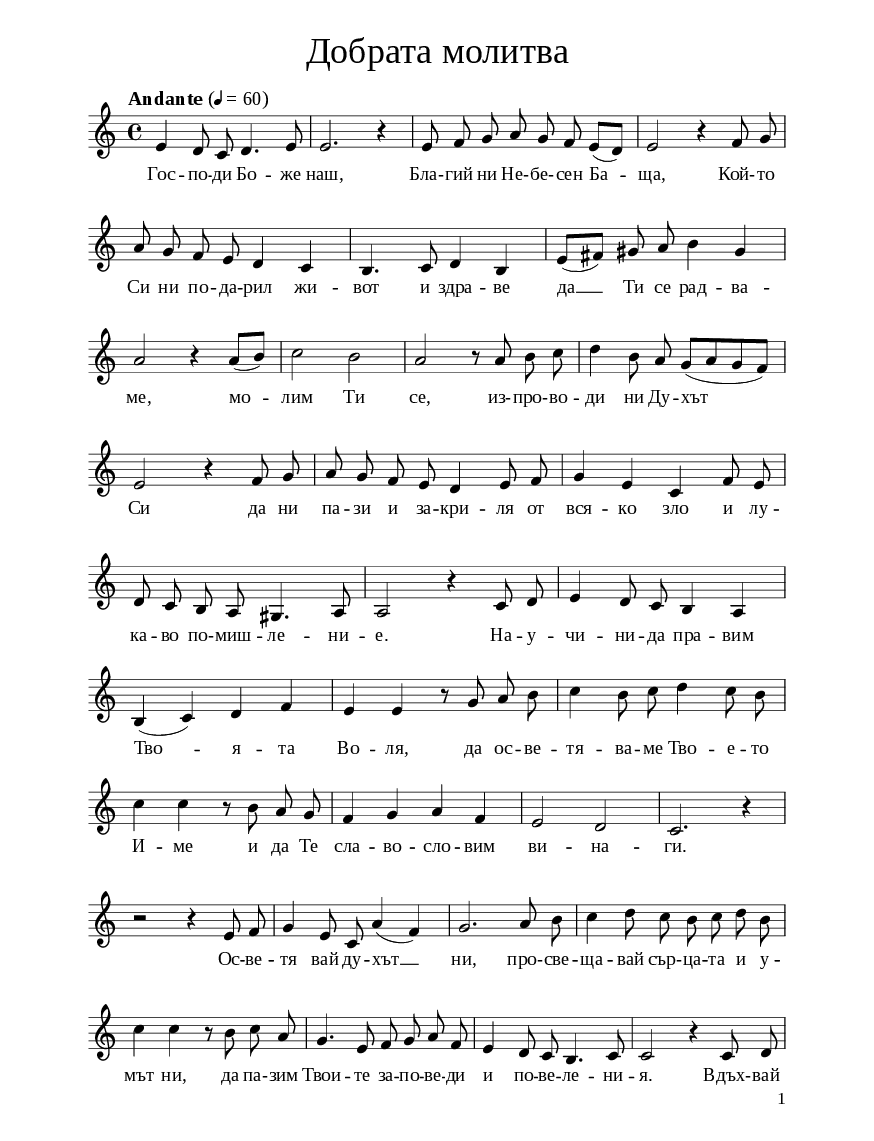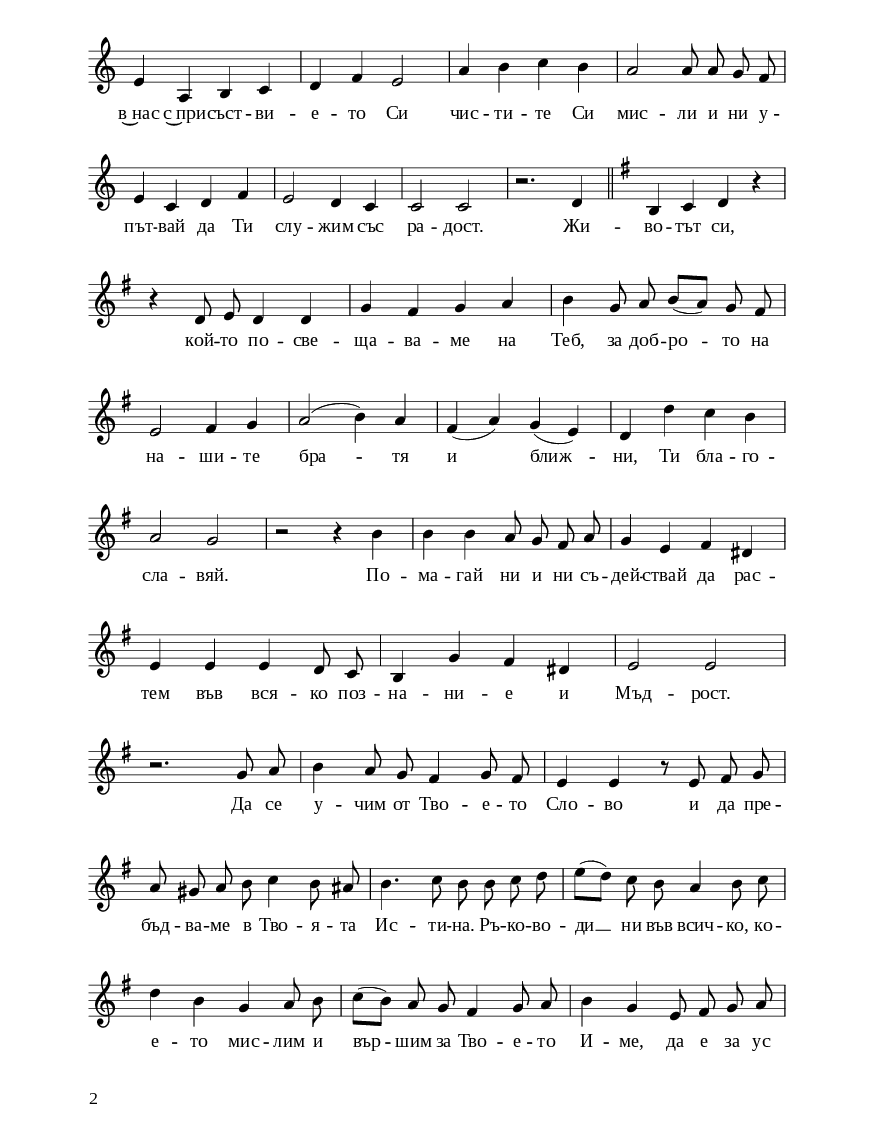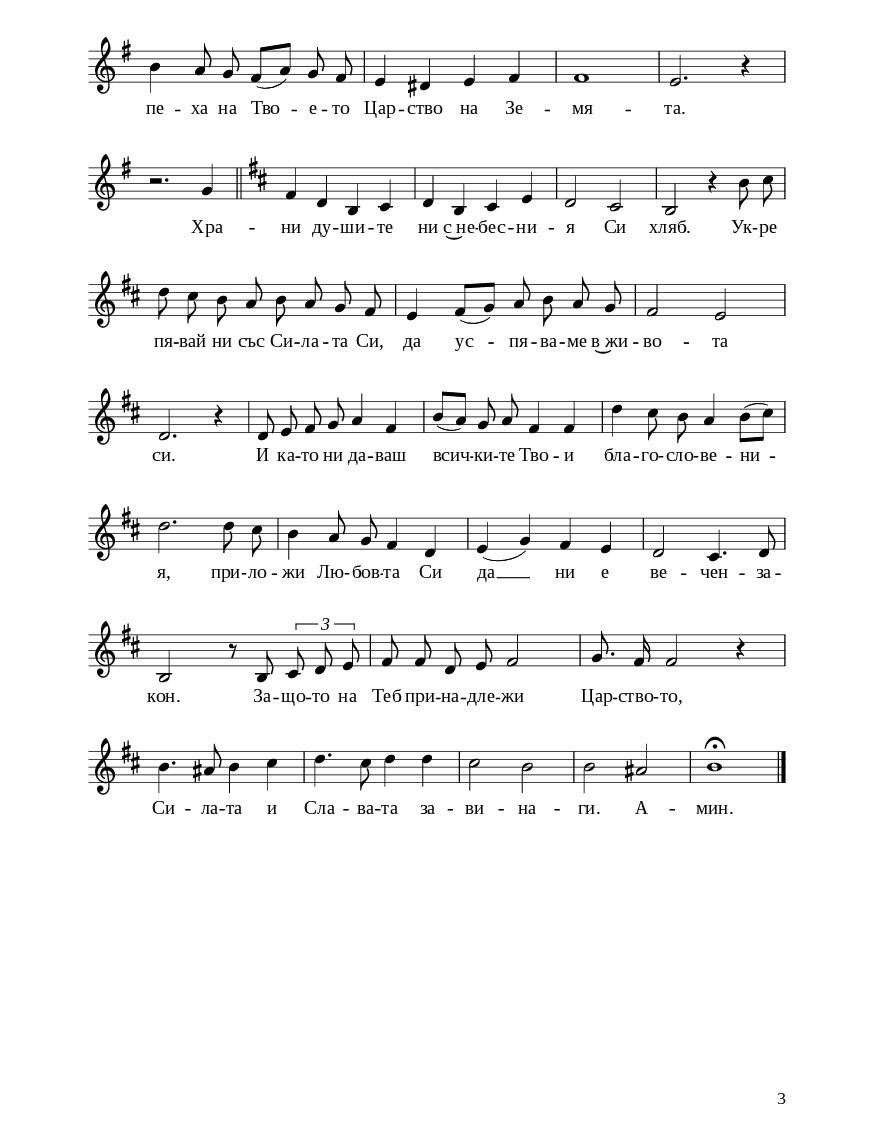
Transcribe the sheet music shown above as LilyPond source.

\version "2.24.3"

% include paper part and global functions
\include "include/globals.ily"

\bookpart {
  \label #'ref253
  \tocItem \markup "Добрата молитва "
  \include "include/bookpart-paper.ily"
  \score {
    \layout {
      indent = 0.0\cm % remove first line indentation
      ragged-last = ##f % do spread last line to fill the whole space
      \override Staff.BarLine.thick-thickness = #4 %make the end and repeat bars thiner
      \override Score.VoltaBracket.font-size = #-1.7 % make the repeat number fontsize smaller


      \context {
        \Score
        \omit BarNumber %remove bar numbers
        
        
        \override MetronomeMark.font-size = #1.5 % increase the tempo fontsize
        \override TupletNumber.font-size = #0.4 % increase the triol number

      } % context

      \context {
        % change staff size
        \Staff
        
        
        \override StaffSymbol.thickness = #0.5
        \override BarLine.hair-thickness = #1
        %\override StaffSymbol.ledger-line-thickness = #'(0 . 0)
      }

      \context {
        % adjust space between staff and lyrics and between the two lyric lines
        \Lyrics
        \override VerticalAxisGroup.nonstaff-relatedstaff-spacing = #'((padding . 1))
        \override VerticalAxisGroup.nonstaff-nonstaff-spacing = #'((minimum-distance . 2))
        includeGraceNotes = ##t
      }
    } % layout

    \new Voice  \absolute {
      \clef treble
      \key c \major
      \time 4/4
      \tempoFunc "Andante" 4 "60"
      \autoBeamOff
      e'4  d'8  c'8  d'4.
      e'8 | % 2
      e'2. r4 | % 3
      e'8  f'8  g'8  a'8  g'8
      f'8  e'8 ( [  d'8 ) ] | % 4
      e'2 r4  f'8  g'8 \break | % 5
      a'8  g'8  f'8  e'8  d'4
      c'4 | % 6
      b4.  c'8  d'4  b4 | % 7
      e'8 ( [  fis'8 ) ]  gis'8  a'8
      b'4  gis'4 | \break % 8
      a'2 r4  a'8 ( [  b'8 ) ] | % 9
      c''2  b'2 |
      a'2 r8  a'8  b'8  c''8 | % 11
      d''4  b'8  a'8  g'8 ( [  a'8
      g'8  f'8 ) ] | \break % 12
      e'2 r4  f'8  g'8 | % 13
      a'8  g'8  f'8  e'8  d'4
      e'8  f'8 | % 14
      g'4  e'4  c'4  f'8  e'8 | \break % 15
      d'8  c'8  b8  a8  gis4.
      a8 | % 16
      a2 r4  c'8  d'8 | % 17
      e'4  d'8  c'8  b4  a4 | \break % 18
      b4 (  c'4 )  d'4  f'4 | % 19
      e'4  e'4 r8  g'8  a'8  b'8 |

      c''4  b'8  c''8  d''4
      c''8  b'8 |  \break % 21
      c''4  c''4 r8  b'8  a'8
      g'8 | % 22
      f'4  g'4  a'4  f'4 | % 23
      e'2  d'2  | % 24
      c'2. r4 | \break % 25
      r2 r4  e'8  f'8 | % 26
      g'4  e'8  c'8  a'4 (  f'4 ) | % 27
      g'2.  a'8  b'8 | % 28
      c''4  d''8  c''8  b'8
      c''8  d''8  b'8 \break | % 29
      c''4  c''4 r8  b'8  c''8
      a'8 |
      g'4.  e'8  f'8  g'8  a'8
      f'8 | % 31
      e'4  d'8  c'8  b4.  c'8 | % 32
      c'2 r4  c'8  d'8 \break | % 33
      e'4  a4  b4  c'4 | % 34
      d'4  f'4  e'2 | % 35
      a'4  b'4  c''4  b'4 | % 36
      a'2  a'8  a'8  g'8  f'8 | \break % 37
      e'4  c'4  d'4  f'4  | % 38
      e'2  d'4  c'4 | % 39
      c'2  c'2 |
      r2.  d'4 \bar "||"
      \key g \major  b4  c'4  d'4 r4 |\break % 42
      r4  d'8  e'8  d'4  d'4 | % 43
      g'4  fis'4  g'4  a'4 | % 44
      b'4  g'8  a'8  b'8 ( [  a'8 )
      ]  g'8  fis'8 | \break % 45
      e'2  fis'4  g'4 |  % 46
      a'2 (  b'4 )  a'4 | % 47
      fis'4 (  a'4 )  g'4 (  e'4 ) | % 48
      d'4  d''4  c''4  b'4 | \break % 49
      a'2  g'2 |
      r2 r4  b'4 | % 51
      b'4  b'4  a'8  g'8  fis'8
      a'8 | % 52
      g'4  e'4  fis'4  dis'4 | \break % 53
      e'4  e'4  e'4  d'8  c'8  | % 54
      b4  g'4  fis'4  dis'4 | % 55
      e'2  e'2 | \break % 56
      r2.  g'8  a'8 | % 57
      b'4  a'8  g'8  fis'4  g'8
      fis'8 | % 58
      e'4  e'4 r8  e'8  fis'8  g'8
      \break | % 59
      a'8  gis'8  a'8  b'8  c''4
      b'8  ais'8 |
      b'4.  c''8  b'8  b'8
      c''8  d''8 | % 61
      e''8 ( [  d''8 ) ]  c''8  b'8
      a'4  b'8  c''8 | \break % 62
      d''4  b'4  g'4  a'8  b'8 | % 63
      c''8 ( [  b'8 ) ]  a'8  g'8
      fis'4  g'8  a'8 | % 64
      b'4  g'4  e'8  fis'8  g'8
      a'8 | \break % 65
      b'4  a'8  g'8  fis'8 ( [  a'8
      ) ]  g'8  fis'8 | % 66
      e'4  dis'4  e'4  fis'4 | % 67
      fis'1  | % 68
      e'2. r4 | \break % 69
      r2.  g'4 \bar "||"
      \key b \minor  fis'4  d'4  b4  cis'4 | % 71
      d'4  b4  cis'4  e'4 | % 72
      d'2  cis'2 | % 73
      b2 r4  b'8  cis''8 \break | % 74
      d''8  cis''8  b'8  a'8
      b'8  a'8  g'8  fis'8 | % 75
      e'4  fis'8 ( [  g'8 ) ]  a'8
      b'8  a'8  g'8 | % 76
      fis'2  e'2 \break | % 77
      d'2. r4  | % 78
      d'8  e'8  fis'8  g'8  a'4
      fis'4 | % 79
      b'8 ( [  a'8 ) ]  g'8  a'8  fis'4
      fis'4 |
      d''4  cis''8  b'8  a'4
      b'8 ( [  cis''8 ) ] | \break % 81
      d''2.  d''8  cis''8  | % 82
      b'4  a'8  g'8  fis'4  d'4 | % 83
      e'4 (  g'4 )  fis'4  e'4 | % 84
      d'2  cis'4.  d'8 |\break % 85
      b2 r8  b8 \times 2/3 {
        cis'8  d'8  e'8
      }
      | % 86
      fis'8  fis'8  d'8  e'8  fis'2
      | % 87
      g'8.  fis'16  fis'2 r4   \break | % 88
      b'4.  ais'8  b'4  cis''4 | % 89
      d''4.  cis''8  d''4  d''4 |

      cis''2  b'2 | % 91
      b'2  ais'2 | % 92
      b'1 \fermata \bar "|."
    }

    \addlyrics {
      Гос -- по -- ди Бо -- же наш,
      "Бла-" -- гий ни "Не-" -- "бе-" -- сен Ба -- ща, "Кой-"
      -- то Си ни по -- да -- рил жи -- вот и здра --
      ве да  __ Ти се рад -- ва -- ме, мо -- лим Ти се,
      "из-" -- "про-" -- во -- ди ни Ду --
      хът Си да ни па -- зи и за -- кри -- ля от вся --
      ко зло и лу -- ка -- во "по-" -- миш -- ле -- ни
      -- е. На -- у -- чи -- ни -- да пра -- вим Тво
      -- я -- та Во -- ля, да ос -- ве -- тя -- ва
      -- ме Тво -- е -- то И -- ме и да Те сла --
      во -- сло -- вим ви -- на -- ги. Ос -- ве -- тя
      вай ду -- хът __ ни, "про-" -- све -- ща -- вай
      "сър-"  -- ца -- та и у -- мът ни, да "па-" -- зим
      Твои -- те за -- по -- ве -- ди и по -- ве
      -- ле -- ни -- я. "Вдъх-" -- вай в~нас с~при -- съст --
      ви -- е -- то Си чис -- ти -- те Си мис -- ли
      и ни у -- път -- вай да Ти слу -- жим със ра
      -- дост. Жи -- во -- тът си, кой -- то по -- све
      -- ща -- ва -- ме на Теб, за доб -- ро -- то
      на на -- ши -- те бра -- тя и  ближ
      -- ни, Ти бла -- го -- сла -- вяй. По -- ма --
      гай ни и ни съ -- дей -- ствай да рас -- тем
      във вся -- ко поз -- на -- ни -- е и Мъд --
      рост. Да се у -- чим от Тво -- е -- то Сло --
      во и да пре -- бъд -- ва -- ме в Тво -- я --
      та Ис -- ти -- на. Ръ -- ко -- во -- ди __  ни
      във всич -- ко, ко -- е -- то мис -- лим и вър
      -- шим за Тво -- е -- то И -- ме, да е за
      ус пе -- ха на Тво -- е -- то Цар -- ство
      на Зе -- мя -- та. Хра -- ни ду -- ши -- те ни
      с~не -- бес -- ни -- я Си хляб. "Ук-" -- ре пя --
      вай ни със Си -- ла -- та Си, да ус -- пя
      -- ва -- ме в~жи -- во -- та си. И ка -- то ни
      да -- ваш всич -- ки -- те Тво -- и бла --
      "го-" -- "сло-" -- ве -- ни -- я, "при-" -- ло -- жи
      "Лю-" -- бов -- та Си да  __ ни е ве -- чен --
      за -- кон. За -- що -- то на Теб при -- на --
      дле -- жи Цар -- "ство-" -- то, Си -- ла -- та и Сла
      -- ва -- та за -- ви -- на -- ги. А -- мин.}

      \header {
        title = \titleFunc #'ref_desc_20 "Добрата молитва" "Dobrata molitva"
      }

      \midi{}

    } % score




  } % bookpart

  % Più mosso
  %
